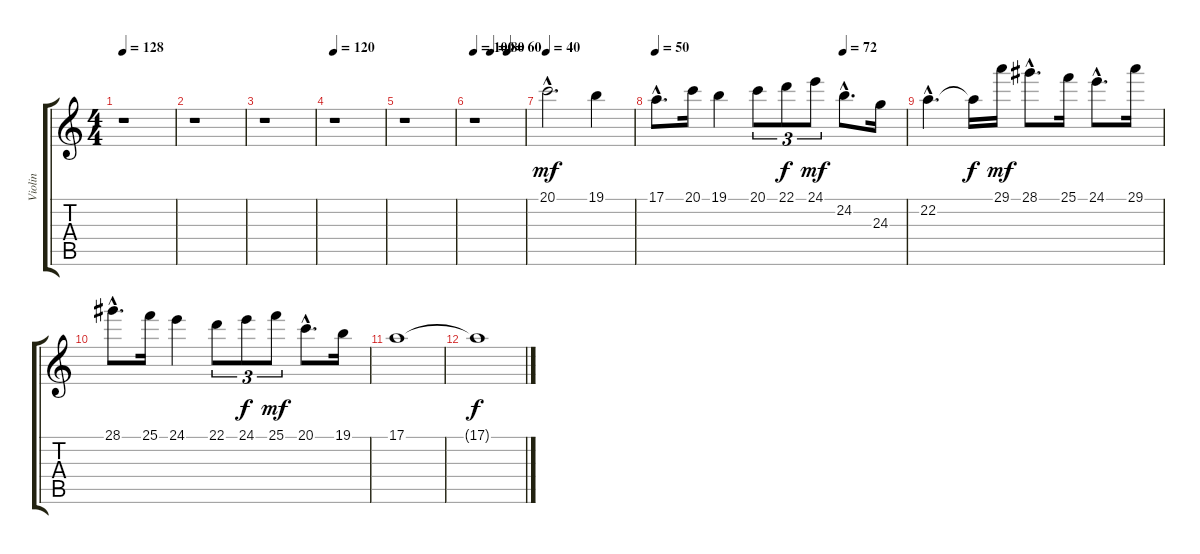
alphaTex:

\track ("Violin" "Violin") {instrument violin}
\staff {score tabs}
\tuning (E4 B3 G3 D3 A2 E2) {hide}
\ts (4 4)
\tempo 128
\clef g2
\ks c
r.1{dy mf} |
r.1 |
r.1 |
\tempo 120
r.1 |
r.1 |
\tempo 100
\tempo (80 0.3333333333333333)
\tempo (60 0.6666666666666666)
r.1 |
\tempo 40
20.1{hac}.2{d volume 16} 19.1.4 |
\tempo 50
\tempo (72 0.75)
17.1{hac}.8{d} 20.1.16 19.1.4 20.1.8{tu (3 2)} 22.1.8{tu (3 2) dy f} 24.1.8{tu (3 2) dy mf} 24.2{hac}.8{d} 24.3.16 |
22.2{hac}.4{d} 22.2{t}.16{dy f} 29.1.16{dy mf} 28.1{hac}.8{d} 25.1.16 24.1{hac}.8{d} 29.1.16 |
28.1{hac}.8{d} 25.1.16 24.1.4 22.1.8{tu (3 2)} 24.1.8{tu (3 2) dy f} 25.1.8{tu (3 2) dy mf} 20.1{hac}.8{d} 19.1.16 |
17.1.1 |
17.1{t}.1{dy f}
